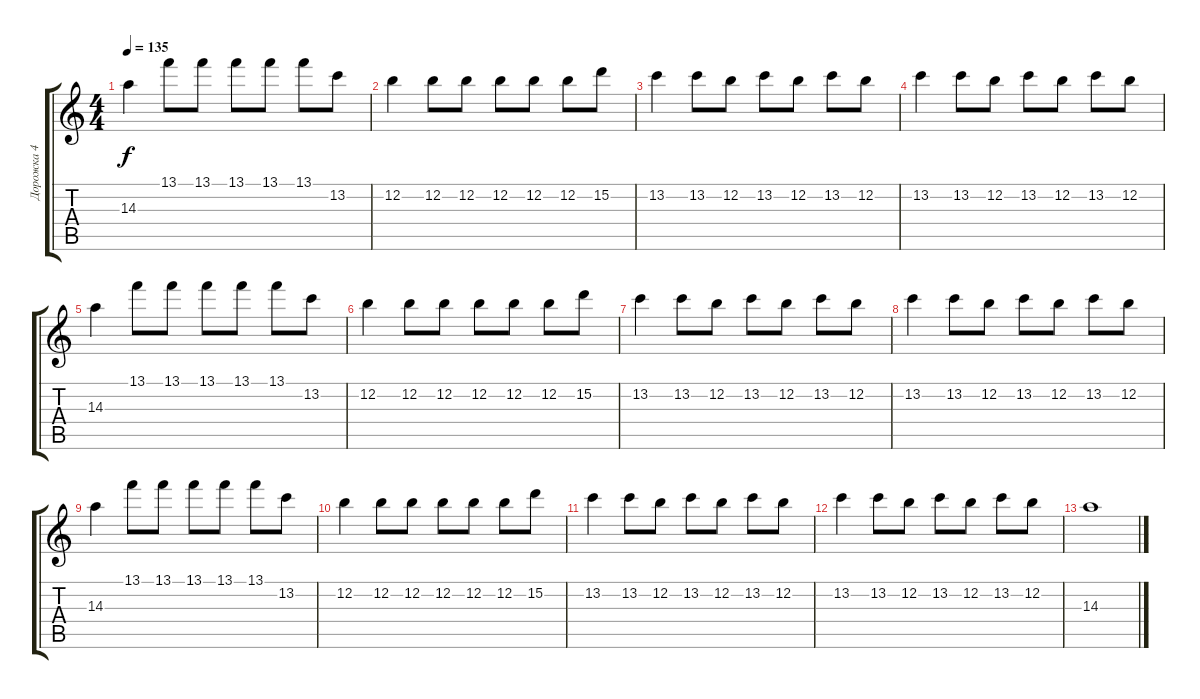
\track ("Дорожка 4" "Дорожка 4") {instrument distortionguitar}
\staff {score tabs}
\tuning (E4 B3 G3 D3 A2 E2) {hide}
\ts (4 4)
\tempo 135
\clef g2
\ks c
14.3.4{dy f} 13.1.8 13.1.8 13.1.8 13.1.8 13.1.8 13.2.8 |
12.2.4 12.2.8 12.2.8 12.2.8 12.2.8 12.2.8 15.2.8 |
13.2.4 13.2.8 12.2.8 13.2.8 12.2.8 13.2.8 12.2.8 |
13.2.4 13.2.8 12.2.8 13.2.8 12.2.8 13.2.8 12.2.8 |
14.3.4 13.1.8 13.1.8 13.1.8 13.1.8 13.1.8 13.2.8 |
12.2.4 12.2.8 12.2.8 12.2.8 12.2.8 12.2.8 15.2.8 |
13.2.4 13.2.8 12.2.8 13.2.8 12.2.8 13.2.8 12.2.8 |
13.2.4 13.2.8 12.2.8 13.2.8 12.2.8 13.2.8 12.2.8 |
14.3.4 13.1.8 13.1.8 13.1.8 13.1.8 13.1.8 13.2.8 |
12.2.4 12.2.8 12.2.8 12.2.8 12.2.8 12.2.8 15.2.8 |
13.2.4 13.2.8 12.2.8 13.2.8 12.2.8 13.2.8 12.2.8 |
13.2.4 13.2.8 12.2.8 13.2.8 12.2.8 13.2.8 12.2.8 |
14.3.1
